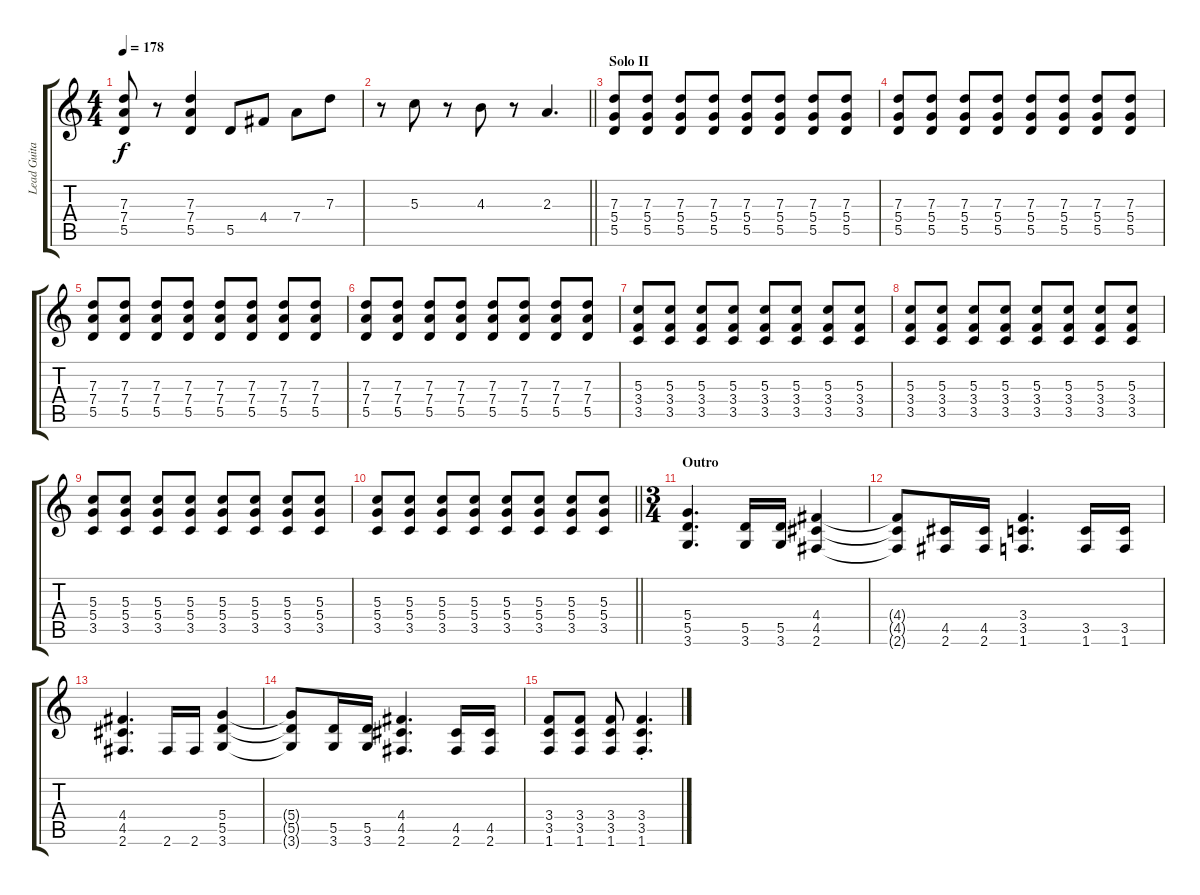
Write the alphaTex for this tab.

\track ("Lead Guitar" "Lead Guita") {instrument overdrivenguitar}
\staff {score tabs}
\tuning (E4 B3 G3 D3 A2 E2) {hide}
\ts (4 4)
\tempo 178
\clef g2
\ks c
(7.3 7.4 5.5).8{dy f} r.8 (7.3 7.4 5.5).4 5.5.8 4.4.8 7.4.8 7.3.8 |
\barLineRight lightlight
r.8 5.3.8 r.8 4.3.8 r.8 2.3.4{d} |
\section ("" "Solo II")
(7.3 5.4 5.5).8{volume 10} (7.3 5.4 5.5).8 (7.3 5.4 5.5).8 (7.3 5.4 5.5).8 (7.3 5.4 5.5).8 (7.3 5.4 5.5).8 (7.3 5.4 5.5).8 (7.3 5.4 5.5).8 |
(7.3 5.4 5.5).8 (7.3 5.4 5.5).8 (7.3 5.4 5.5).8 (7.3 5.4 5.5).8 (7.3 5.4 5.5).8 (7.3 5.4 5.5).8 (7.3 5.4 5.5).8 (7.3 5.4 5.5).8 |
(7.3 7.4 5.5).8 (7.3 7.4 5.5).8 (7.3 7.4 5.5).8 (7.3 7.4 5.5).8 (7.3 7.4 5.5).8 (7.3 7.4 5.5).8 (7.3 7.4 5.5).8 (7.3 7.4 5.5).8 |
(7.3 7.4 5.5).8 (7.3 7.4 5.5).8 (7.3 7.4 5.5).8 (7.3 7.4 5.5).8 (7.3 7.4 5.5).8 (7.3 7.4 5.5).8 (7.3 7.4 5.5).8 (7.3 7.4 5.5).8 |
(5.3 3.4 3.5).8 (5.3 3.4 3.5).8 (5.3 3.4 3.5).8 (5.3 3.4 3.5).8 (5.3 3.4 3.5).8 (5.3 3.4 3.5).8 (5.3 3.4 3.5).8 (5.3 3.4 3.5).8 |
(5.3 3.4 3.5).8 (5.3 3.4 3.5).8 (5.3 3.4 3.5).8 (5.3 3.4 3.5).8 (5.3 3.4 3.5).8 (5.3 3.4 3.5).8 (5.3 3.4 3.5).8 (5.3 3.4 3.5).8 |
(5.3 5.4 3.5).8 (5.3 5.4 3.5).8 (5.3 5.4 3.5).8 (5.3 5.4 3.5).8 (5.3 5.4 3.5).8 (5.3 5.4 3.5).8 (5.3 5.4 3.5).8 (5.3 5.4 3.5).8 |
\barLineRight lightlight
(5.3 5.4 3.5).8 (5.3 5.4 3.5).8 (5.3 5.4 3.5).8 (5.3 5.4 3.5).8 (5.3 5.4 3.5).8 (5.3 5.4 3.5).8 (5.3 5.4 3.5).8 (5.3 5.4 3.5).8 |
\ts (3 4)
\section ("" "Outro")
(5.4 5.5 3.6).4{d volume 13} (5.5 3.6).16 (5.5 3.6).16 (4.4 4.5 2.6).4 |
(4.4{t} 4.5{t} 2.6{t}).8 (4.5 2.6).16 (4.5 2.6).16 (3.4 3.5 1.6).4{d} (3.5 1.6).16 (3.5 1.6).16 |
(4.4 4.5 2.6).4{d} 2.6.16 2.6.16 (5.4 5.5 3.6).4 |
(5.4{t} 5.5{t} 3.6{t}).8 (5.5 3.6).16 (5.5 3.6).16 (4.4 4.5 2.6).4{d} (4.5 2.6).16 (4.5 2.6).16 |
(3.4 3.5 1.6).8 (3.4 3.5 1.6).8 (3.4 3.5 1.6).8 (3.4{st} 3.5{st} 1.6{st}).4{d}
